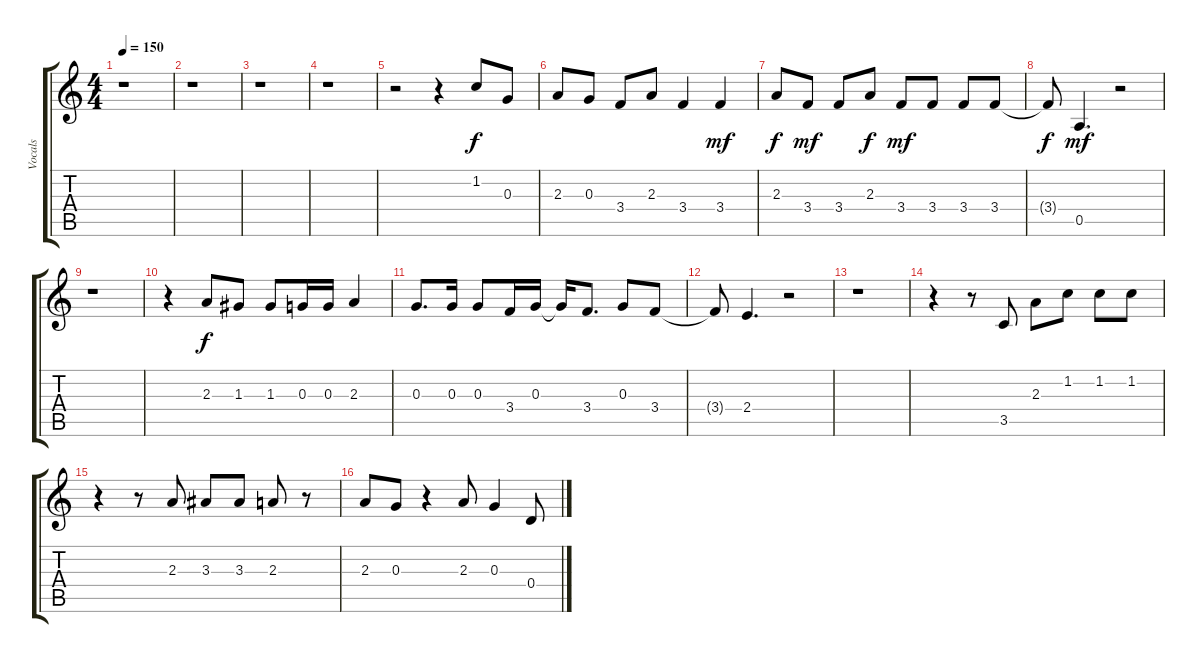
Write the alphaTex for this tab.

\track ("Vocals" "Vocals") {instrument accordion}
\staff {score tabs}
\tuning (E5 B4 G4 D4 A3 E3) {hide}
\ts (4 4)
\tempo 150
\clef g2
\ks c
r.1{dy f} |
r.1 |
r.1 |
r.1 |
r.2 r.4 1.2.8 0.3.8 |
2.3.8 0.3.8 3.4.8 2.3.8 3.4.4 3.4.4{dy mf} |
2.3.8{dy f} 3.4.8{dy mf} 3.4.8 2.3.8{dy f} 3.4.8{dy mf} 3.4.8 3.4.8 3.4.8 |
3.4{t}.8{dy f} 0.5.4{d dy mf} r.2 |
r.1 |
r.4 2.3.8{dy f} 1.3.8 1.3.8 0.3.16 0.3.16 2.3.4 |
0.3.8{d} 0.3.16 0.3.8 3.4.16 0.3.16 0.3{t}.16 3.4.8{d} 0.3.8 3.4.8 |
3.4{t}.8 2.4.4{d} r.2 |
r.1 |
r.4 r.8 3.5.8 2.3.8 1.2.8 1.2.8 1.2.8 |
r.4 r.8 2.3.8 3.3.8 3.3.8 2.3.8 r.8 |
2.3.8 0.3.8 r.4 2.3.8 0.3.4 0.4.8
